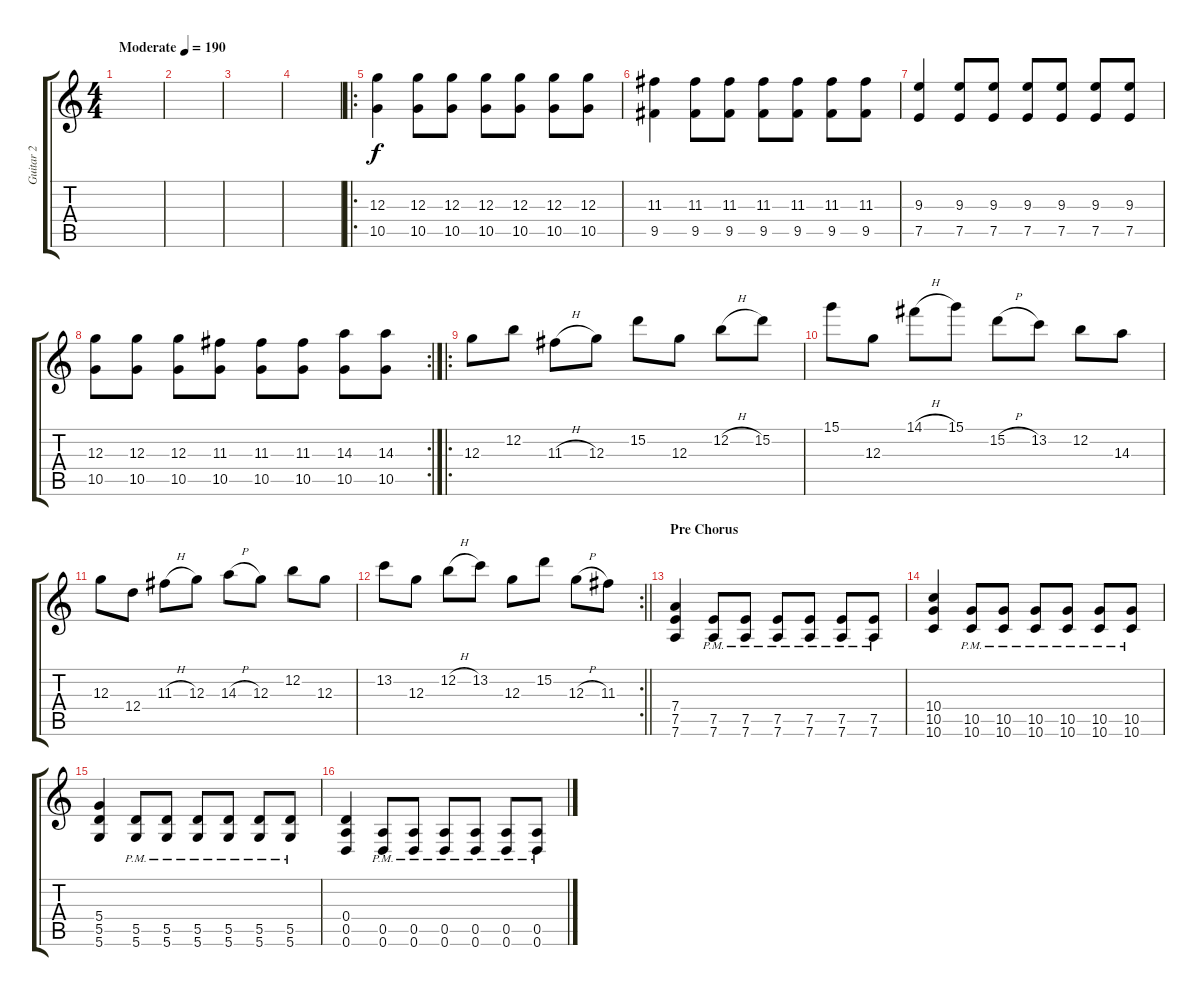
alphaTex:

\track ("Guitar 2" "Guitar 2") {instrument distortionguitar}
\staff {score tabs}
\tuning (E4 B3 G3 D3 A2 D2) {hide}
\ts (4 4)
\tempo (190 "Moderate")
\clef g2
\ks c
|
|
|
|
\ro
(12.3 10.5).4 (12.3 10.5).8 (12.3 10.5).8 (12.3 10.5).8 (12.3 10.5).8 (12.3 10.5).8 (12.3 10.5).8 |
(11.3 9.5).4 (11.3 9.5).8 (11.3 9.5).8 (11.3 9.5).8 (11.3 9.5).8 (11.3 9.5).8 (11.3 9.5).8 |
(9.3 7.5).4 (9.3 7.5).8 (9.3 7.5).8 (9.3 7.5).8 (9.3 7.5).8 (9.3 7.5).8 (9.3 7.5).8 |
\rc 2
(12.3 10.5).8 (12.3 10.5).8 (12.3 10.5).8 (11.3 10.5).8 (11.3 10.5).8 (11.3 10.5).8 (14.3 10.5).8 (14.3 10.5).8 |
\ro
12.3.8 12.2.8 11.3{h}.8 12.3.8 15.2.8 12.3.8 12.2{h}.8 15.2.8 |
15.1.8 12.3.8 14.1{h}.8 15.1.8 15.2{h}.8 13.2.8 12.2.8 14.3.8 |
12.3.8 12.4.8 11.3{h}.8 12.3.8 14.3{h}.8 12.3.8 12.2.8 12.3.8 |
\rc 2
\barLineRight lightlight
13.2.8 12.3.8 12.2{h}.8 13.2.8 12.3.8 15.2.8 12.3{h}.8 11.3.8 |
\section ("" "Pre Chorus")
(7.4 7.5 7.6).4 (7.5{pm} 7.6{pm}).8 (7.5{pm} 7.6{pm}).8 (7.5{pm} 7.6{pm}).8 (7.5{pm} 7.6{pm}).8 (7.5{pm} 7.6{pm}).8 (7.5{pm} 7.6{pm}).8 |
(10.4 10.5 10.6).4 (10.5{pm} 10.6{pm}).8 (10.5{pm} 10.6{pm}).8 (10.5{pm} 10.6{pm}).8 (10.5{pm} 10.6{pm}).8 (10.5{pm} 10.6{pm}).8 (10.5{pm} 10.6{pm}).8 |
(5.4 5.5 5.6).4 (5.5{pm} 5.6{pm}).8 (5.5{pm} 5.6{pm}).8 (5.5{pm} 5.6{pm}).8 (5.5{pm} 5.6{pm}).8 (5.5{pm} 5.6{pm}).8 (5.5{pm} 5.6{pm}).8 |
(0.4 0.5 0.6).4 (0.5{pm} 0.6{pm}).8 (0.5{pm} 0.6{pm}).8 (0.5{pm} 0.6{pm}).8 (0.5{pm} 0.6{pm}).8 (0.5{pm} 0.6{pm}).8 (0.5{pm} 0.6{pm}).8
